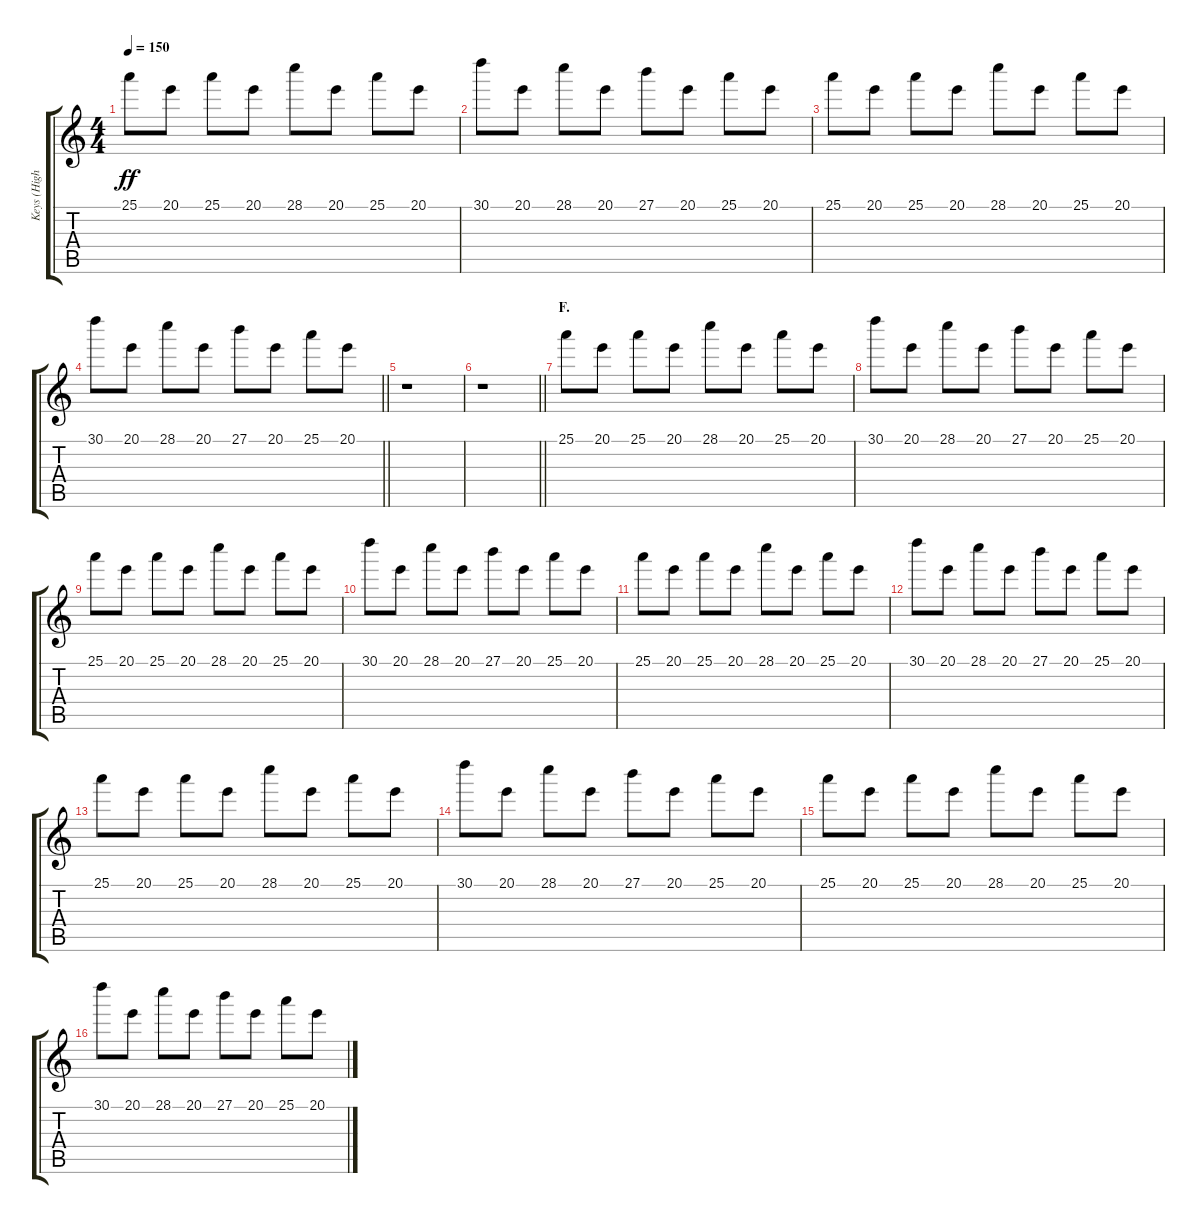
\track ("Keys (High)" "Keys (High") {instrument lead1square}
\staff {score tabs}
\tuning (Ab4 B3 G3 D3 A2 E2) {hide}
\ts (4 4)
\tempo 150
\clef g2
\ks c
25.1.8{dy ff} 20.1.8 25.1.8 20.1.8 28.1.8 20.1.8 25.1.8 20.1.8 |
30.1.8 20.1.8 28.1.8 20.1.8 27.1.8 20.1.8 25.1.8 20.1.8 |
25.1.8 20.1.8 25.1.8 20.1.8 28.1.8 20.1.8 25.1.8 20.1.8 |
\barLineRight lightlight
30.1.8 20.1.8 28.1.8 20.1.8 27.1.8 20.1.8 25.1.8 20.1.8 |
\section ("" "")
r.1 |
\barLineRight lightlight
r.1 |
\section ("" "F.")
25.1.8 20.1.8 25.1.8 20.1.8 28.1.8 20.1.8 25.1.8 20.1.8 |
30.1.8 20.1.8 28.1.8 20.1.8 27.1.8 20.1.8 25.1.8 20.1.8 |
25.1.8 20.1.8 25.1.8 20.1.8 28.1.8 20.1.8 25.1.8 20.1.8 |
30.1.8 20.1.8 28.1.8 20.1.8 27.1.8 20.1.8 25.1.8 20.1.8 |
25.1.8 20.1.8 25.1.8 20.1.8 28.1.8 20.1.8 25.1.8 20.1.8 |
30.1.8 20.1.8 28.1.8 20.1.8 27.1.8 20.1.8 25.1.8 20.1.8 |
25.1.8 20.1.8 25.1.8 20.1.8 28.1.8 20.1.8 25.1.8 20.1.8 |
30.1.8 20.1.8 28.1.8 20.1.8 27.1.8 20.1.8 25.1.8 20.1.8 |
25.1.8 20.1.8 25.1.8 20.1.8 28.1.8 20.1.8 25.1.8 20.1.8 |
30.1.8 20.1.8 28.1.8 20.1.8 27.1.8 20.1.8 25.1.8 20.1.8
